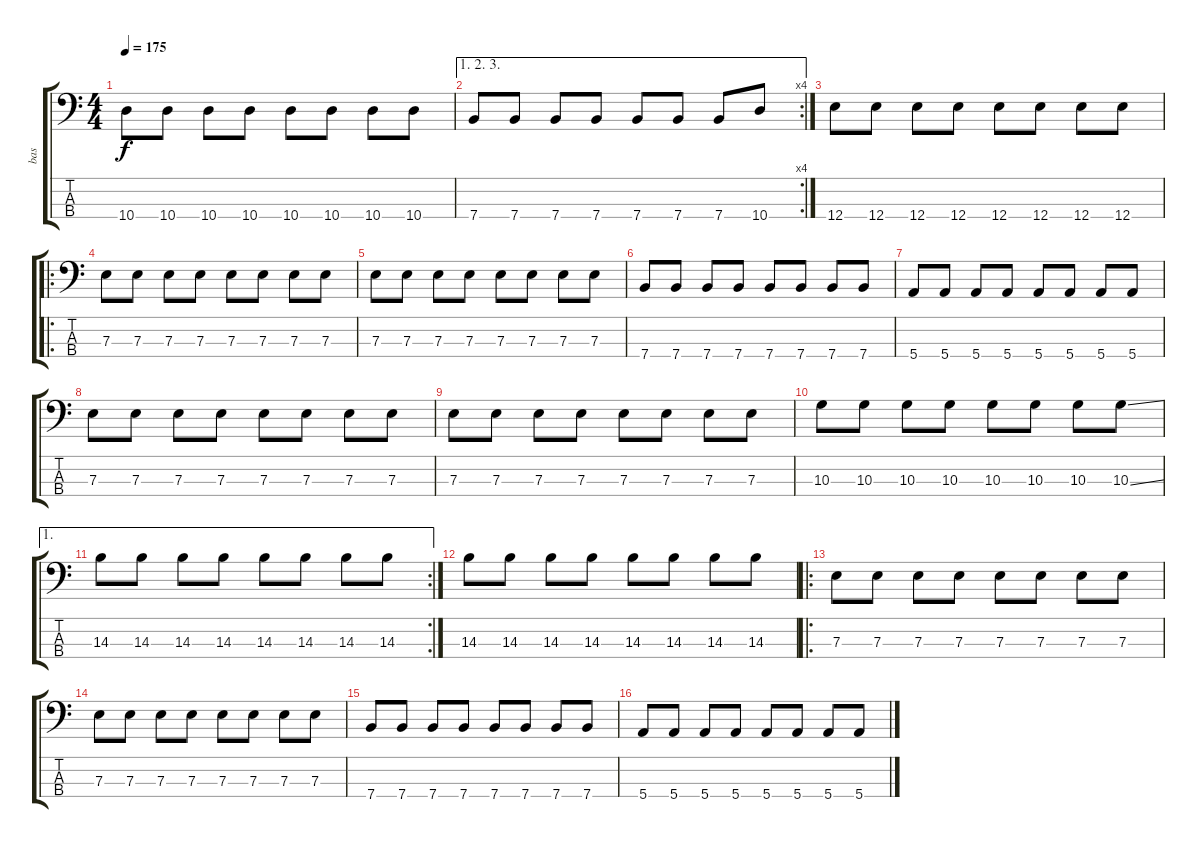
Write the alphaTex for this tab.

\track ("bas" "bas") {instrument electricbassfinger}
\staff {score tabs}
\tuning (G2 D2 A1 E1) {hide}
\ts (4 4)
\tempo 175
\clef f4
\ks c
10.4.8{dy f} 10.4.8 10.4.8 10.4.8 10.4.8 10.4.8 10.4.8 10.4.8 |
\ae (1 2 3)
\rc 4
7.4.8 7.4.8 7.4.8 7.4.8 7.4.8 7.4.8 7.4.8 10.4.8 |
12.4.8 12.4.8 12.4.8 12.4.8 12.4.8 12.4.8 12.4.8 12.4.8 |
\ro
7.3.8 7.3.8 7.3.8 7.3.8 7.3.8 7.3.8 7.3.8 7.3.8 |
7.3.8 7.3.8 7.3.8 7.3.8 7.3.8 7.3.8 7.3.8 7.3.8 |
7.4.8 7.4.8 7.4.8 7.4.8 7.4.8 7.4.8 7.4.8 7.4.8 |
5.4.8 5.4.8 5.4.8 5.4.8 5.4.8 5.4.8 5.4.8 5.4.8 |
7.3.8 7.3.8 7.3.8 7.3.8 7.3.8 7.3.8 7.3.8 7.3.8 |
7.3.8 7.3.8 7.3.8 7.3.8 7.3.8 7.3.8 7.3.8 7.3.8 |
10.3.8 10.3.8 10.3.8 10.3.8 10.3.8 10.3.8 10.3.8 10.3{ss}.8 |
\ae 1
\rc 2
14.3.8 14.3.8 14.3.8 14.3.8 14.3.8 14.3.8 14.3.8 14.3.8 |
14.3.8 14.3.8 14.3.8 14.3.8 14.3.8 14.3.8 14.3.8 14.3.8 |
\ro
7.3.8 7.3.8 7.3.8 7.3.8 7.3.8 7.3.8 7.3.8 7.3.8 |
7.3.8 7.3.8 7.3.8 7.3.8 7.3.8 7.3.8 7.3.8 7.3.8 |
7.4.8 7.4.8 7.4.8 7.4.8 7.4.8 7.4.8 7.4.8 7.4.8 |
5.4.8 5.4.8 5.4.8 5.4.8 5.4.8 5.4.8 5.4.8 5.4.8
